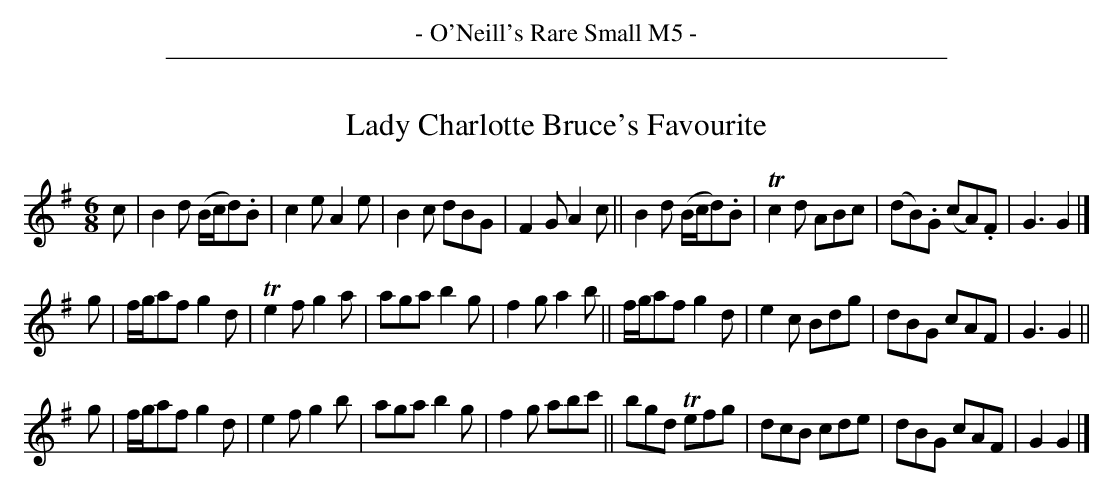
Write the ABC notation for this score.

X:1
T: Lady Charlotte Bruce's Favourite
M: 6/8
L: 1/8
K: G
c |\
B2d (B/c/d).B | c2e A2e | B2c dBG | F2G A2c ||\
B2d (B/c/d).B | Tc2d ABc | (dB).G (cA).F | G3 G2 |]
g |\
f/g/af g2d | Te2f g2a | aga b2g | f2g a2b ||\
f/g/af g2d | e2c Bdg | dBG cAF | G3 G2 ||
g |\
f/g/af g2d | e2f g2b | aga b2g | f2g abc' ||\
bgd Tefg | dcB cde | dBG cAF | G2 G2 |]
